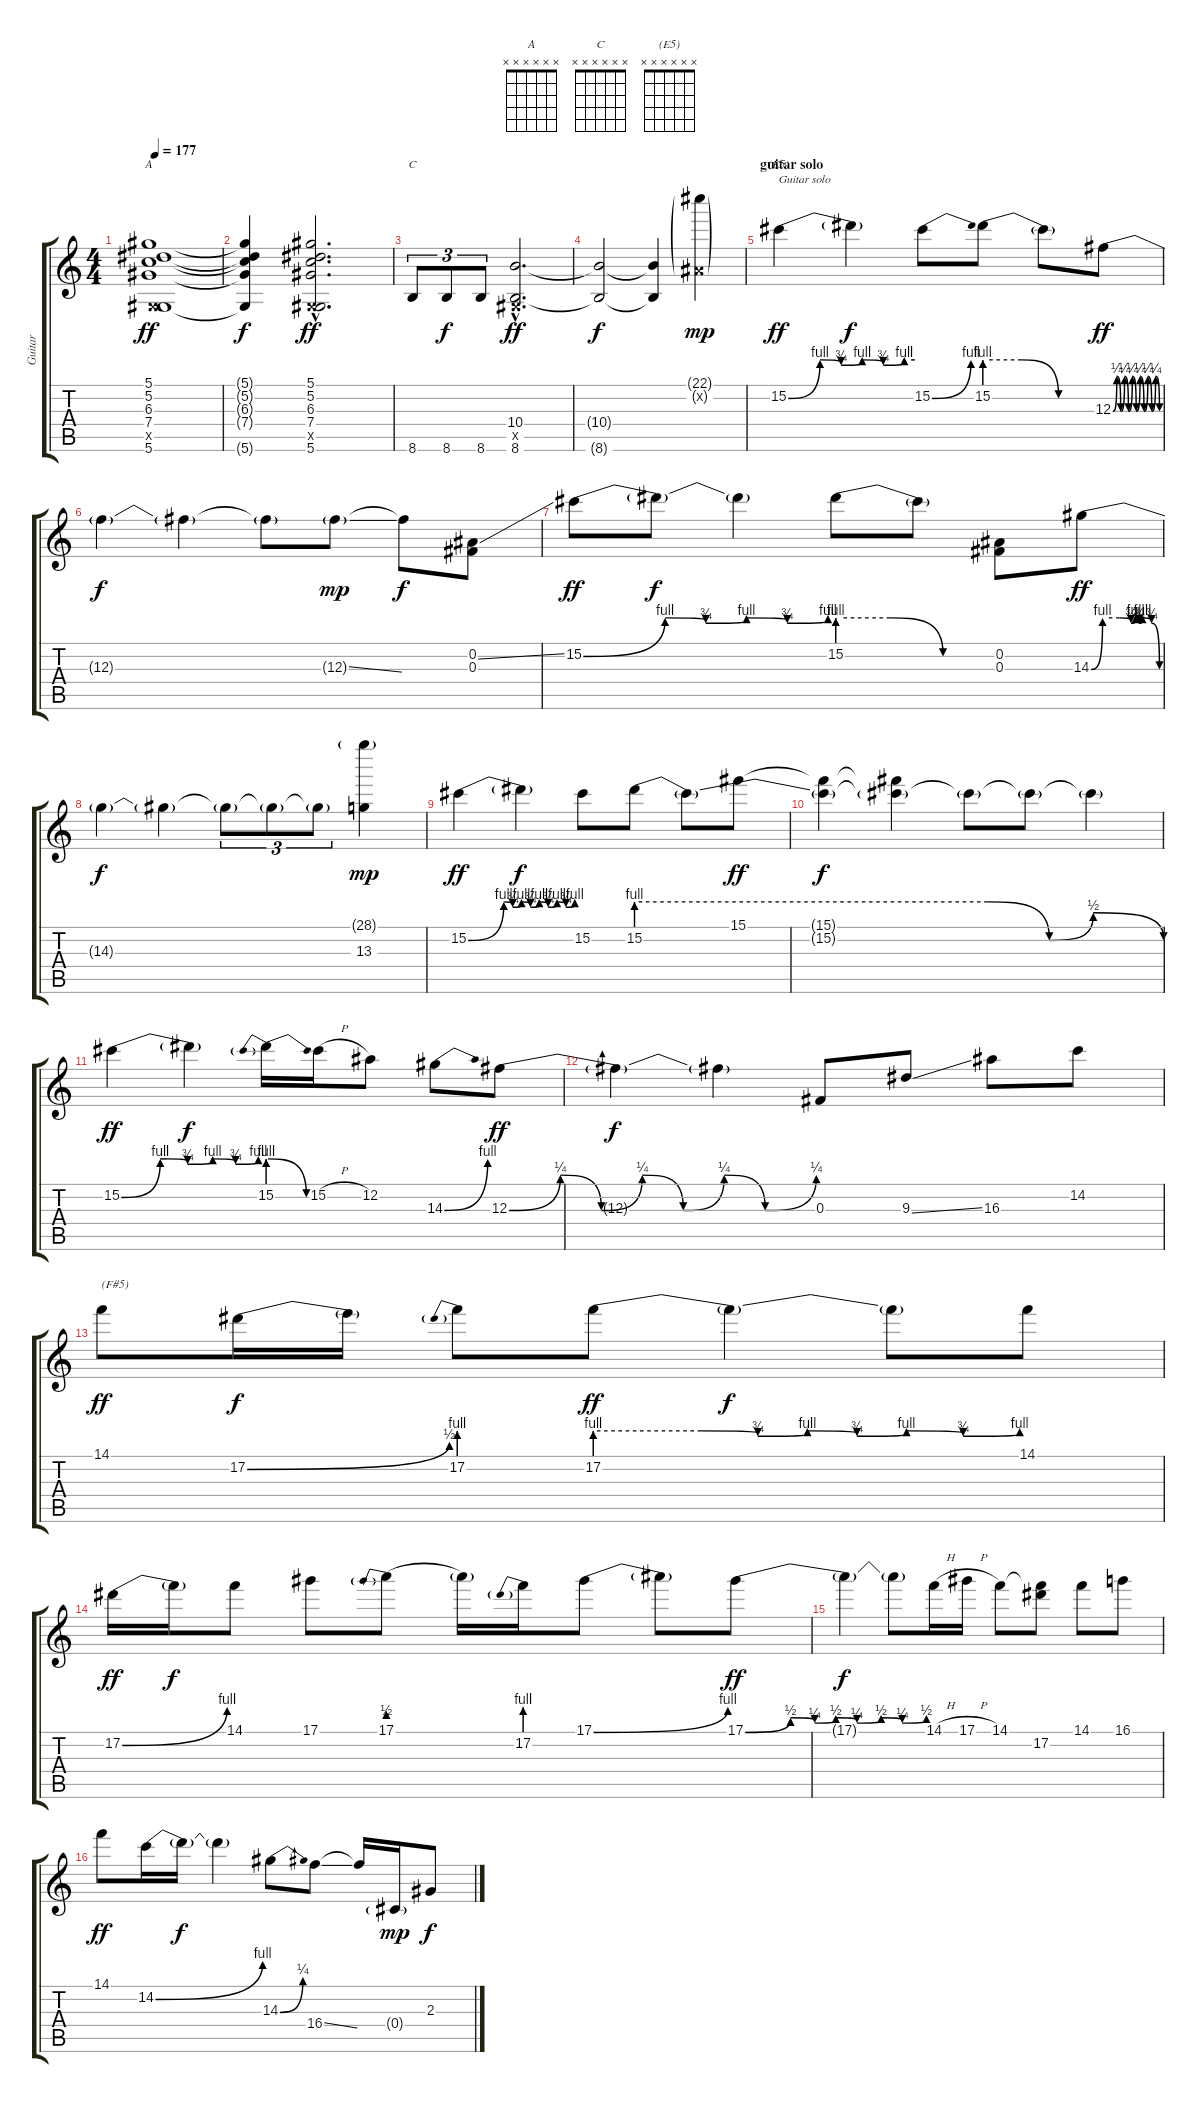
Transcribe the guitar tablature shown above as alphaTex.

\track ("Guitar" "Guitar") {instrument overdrivenguitar}
\staff {score tabs}
\tuning (Eb4 Bb3 Gb3 Db3 Ab2 Eb2) {hide}
\chord ("A" x x x x x x) {firstfret 0}
\chord ("C" x x x x x x) {firstfret 0}
\chord ("(E5)" x x x x x x) {firstfret 0}
\ts (4 4)
\tempo 177
\clef g2
\ks c
(5.1 5.2 6.3 7.4 0.5{x} 5.6).1{ch "A" dy ff} |
(5.1{t} 5.2{t} 6.3{t} 7.4{t} 5.6{t}).4{dy f} (5.1{hac} 5.2{hac} 6.3{hac} 7.4{hac} 0.5{hac x} 5.6{hac}).2{d dy ff} |
8.6.8{tu (3 2) ch "C"} 8.6.8{tu (3 2) dy f} 8.6.8{tu (3 2)} (10.4{hac} 0.5{hac x} 8.6{hac}).2{d dy ff} |
(10.4{t} 8.6{t}).2{dy f} (10.4{t} 8.6{t}).4 (22.1{g} 0.2{g x}).4{dy mp} |
\section ("" "guitar solo")
15.2{be (custom 0 0 15 4 25 3 35 4 45 3 55 4 60 4)}.4{ch "(E5)" txt "Guitar solo" dy ff} 15.2{t}.4{dy f} 15.2{be (bend 0 0 60 4)}.8 15.2{be (custom 0 4 20 4 40 0 60 0)}.8 15.2{t}.8 12.3{be (custom 0 0 5 1 10 0 15 1 20 0 25 1 30 0 35 1 40 0 45 1 50 0 55 1 60 0)}.8{dy ff} |
12.3{t}.4{dy f} 12.3{t}.4 12.3{t}.8 12.3{ss g}.8{dy mp} 12.3{t}.8{dy f} (0.2{ss} 0.3).8 |
15.2{be (custom 0 0 20 4 30 3 40 4 50 3 60 4)}.8{dy ff} 15.2{t}.8{dy f} 15.2{t}.4 15.2{be (custom 0 4 20 4 40 0 60 0)}.8 15.2{t}.8 (0.2 0.3).8 14.3{be (custom 0 0 10 4 25 4 35 3 39 4 42 3 45 4 53 3 60 0)}.8{dy ff} |
14.3{t}.4{dy f} 14.3{t}.4 14.3{t}.8{tu (3 2)} 14.3{t}.8{tu (3 2)} 14.3{t}.8{tu (3 2)} (28.1{g} 13.3).4{dy mp} |
15.2{be (custom 0 0 20 4 25 3 30 4 35 3 40 4 45 3 50 4 55 3 60 4)}.4{dy ff} 15.2{t}.4{dy f} 15.2.8 15.2{be (custom 0 4 40 4 47 0 52 2 60 0)}.8 15.2{t}.8 15.1.8{dy ff} |
(15.1{t} 15.2{t}).4{dy f} (15.1{t} 15.2{t}).4 15.2{t}.8 15.2{t}.8 15.2{t}.4 |
15.2{be (custom 0 0 17 4 20 4 29 3 40 4 50 3 60 4)}.4{dy ff} 15.2{t}.4{dy f} 15.2{be (prebendrelease 0 4 60 0)}.16 15.2{h}.16 12.2.8 14.3{be (bend 0 0 60 4)}.8 12.3{be (custom 0 0 10 1 18 0 26 1 34 0 42 1 50 0 60 1)}.8{dy ff} |
12.3{t}.4{dy f} 12.3{t}.4 0.3.8 9.3{ss}.8 16.3.8 14.2.8 |
14.1.8{txt "(F#5)" dy ff} 17.2{be (bend 0 0 60 2)}.16{dy f} 17.2{t}.16 17.2{be (prebend 0 4 60 4)}.8 17.2{be (custom 0 4 15 4 23 3 30 4 37 3 44 4 52 3 60 4)}.8{dy ff} 17.2{t}.4{dy f} 17.2{t}.8 14.1.8 |
17.2{be (bend 0 0 60 4)}.16{dy ff} 17.2{t}.16{dy f} 14.1.8 17.1.8 17.1{be (prebend 0 2 60 2)}.8 17.1{t}.16 17.2{be (prebend 0 4 60 4)}.16 17.1{be (bend 0 0 60 4)}.8 17.1{t}.8 17.1{be (custom 0 0 15 2 23 1 30 2 37 1 45 2 52 1 60 2)}.8{dy ff} |
17.1{t}.4{dy f} 17.1{t}.8 14.1{h}.16 17.1{h}.16 14.1.8 (14.1{t} 17.2).8 14.1.8 16.1.8 |
14.1.8{dy ff} 14.2{be (bend 0 0 60 4)}.16 14.2{t}.16{dy f} 14.2{t}.4 14.3{be (bend 0 0 60 1)}.8 16.4{ss}.8 16.4{t}.16 0.4{g}.16{dy mp} 2.3{ss}.8{dy f}
